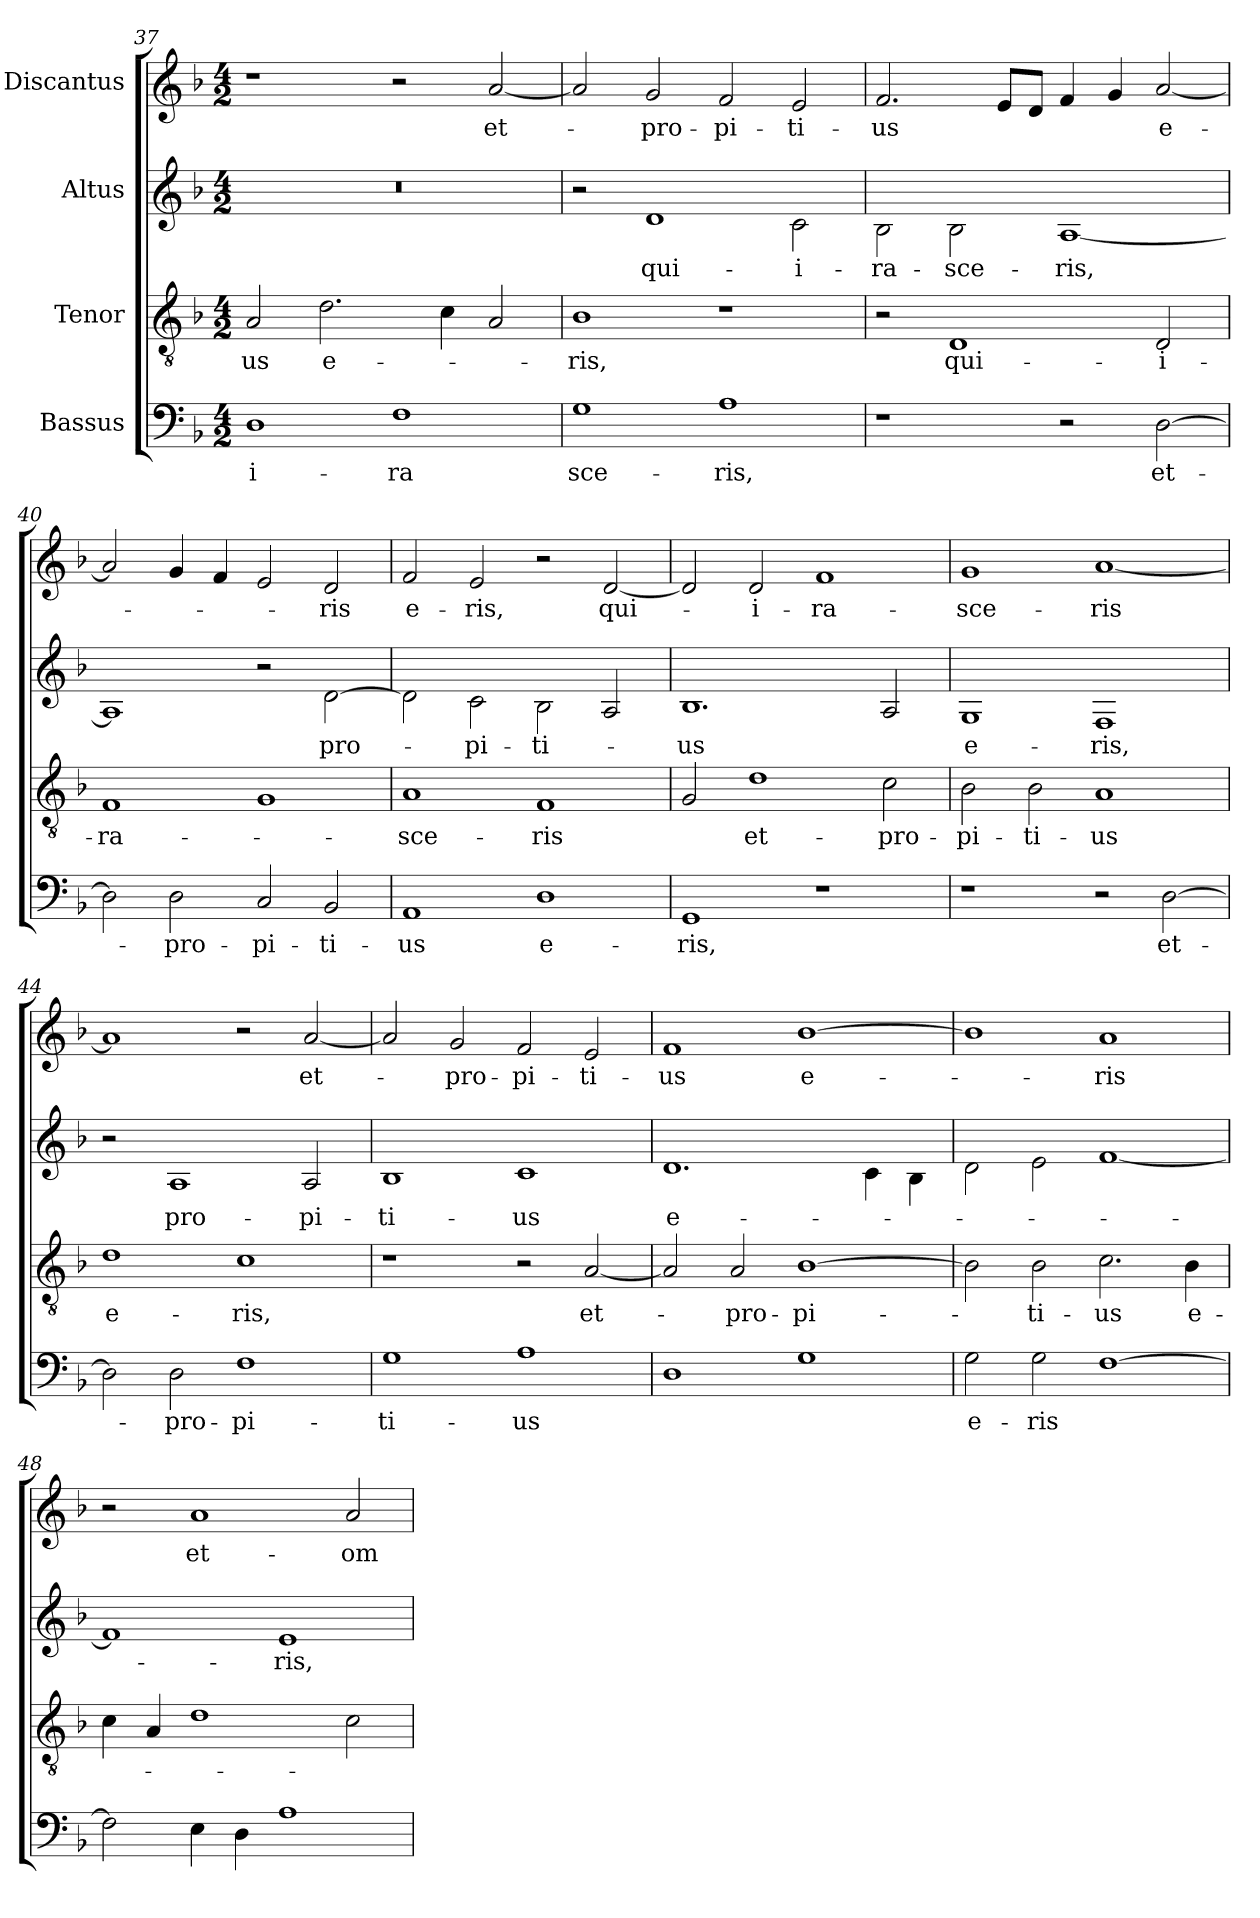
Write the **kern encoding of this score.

**kern	**text	**kern	**text	**kern	**text	**kern	**text
*part4	*part4	*part3	*part3	*part2	*part2	*part1	*part1
*staff4	*staff4	*staff3	*staff3	*staff2	*staff2	*staff1	*staff1
*I"Bassus	*	*I"Tenor	*	*I"Altus	*	*I"Discantus	*
*clefF4	*	*clefGv2	*	*clefG2	*	*clefG2	*
*k[b-]	*	*k[b-]	*	*k[b-]	*	*k[b-]	*
*M4/2	*	*M4/2	*	*M4/2	*	*M4/2	*
=37	=37	=37	=37	=37	=37	=37	=37
1D\	i-	2A/	-us	0r	.	1r	.
.	.	2.d\	e-	.	.	.	.
1F\	-ra	.	.	.	.	2r	.
.	.	4c\	.	.	.	.	.
.	.	2A/	.	.	.	[2a/	et-
=38	=38	=38	=38	=38	=38	=38	=38
1G\	sce-	1B-\	-ris,	2r	.	2a/]	.
.	.	.	.	1d/	qui-	2g/	pro-
1A\	-ris,	1r	.	.	.	2f/	-pi-
.	.	.	.	2c\	i-	2e/	-ti-
=39	=39	=39	=39	=39	=39	=39	=39
1r	.	2r	.	2B-\	-ra-	2.f/	-us
.	.	1D/	qui-	2B-\	-sce-	.	.
.	.	.	.	.	.	8e/L	.
.	.	.	.	.	.	8d/J	.
2r	.	.	.	[1A/	-ris,	4f/	.
.	.	.	.	.	.	4g/	.
[2D\	et-	2D/	i-	.	.	[2a/	e-
=40	=40	=40	=40	=40	=40	=40	=40
2D\]	.	1F/	-ra-	1A/]	.	2a/]	.
2D\	pro-	.	.	.	.	4g/	.
.	.	.	.	.	.	4f/	.
2C/	-pi-	1G/	.	2r	.	2e/	.
2BB-/	-ti-	.	.	[2d\	pro-	2d/	-ris
=41	=41	=41	=41	=41	=41	=41	=41
1AA/	-us	1A/	-sce-	2d\]	.	2f/	e-
.	.	.	.	2c\	-pi-	2e/	-ris,
1D\	e-	1F/	-ris	2B-\	-ti-	2r	.
.	.	.	.	2A/	.	[2d/	qui-
=42	=42	=42	=42	=42	=42	=42	=42
1GG/	-ris,	2G/	.	1.B-/	-us	2d/]	.
.	.	1d\	et-	.	.	2d/	i-
1r	.	.	.	.	.	1f/	-ra-
.	.	2c\	pro-	2A/	.	.	.
=43	=43	=43	=43	=43	=43	=43	=43
1r	.	2B-\	-pi-	1G/	e-	1g/	-sce-
.	.	2B-\	-ti-	.	.	.	.
2r	.	1A/	-us	1F/	-ris,	[1a/	-ris
[2D\	et-	.	.	.	.	.	.
=44	=44	=44	=44	=44	=44	=44	=44
2D\]	.	1d\	e-	2r	.	1a/]	.
2D\	pro-	.	.	1A/	pro-	.	.
1F\	-pi-	1c\	-ris,	.	.	2r	.
.	.	.	.	2A/	-pi-	[2a/	et-
=45	=45	=45	=45	=45	=45	=45	=45
1G\	-ti-	1r	.	1B-/	-ti-	2a/]	.
.	.	.	.	.	.	2g/	pro-
1A\	-us	2r	.	1c/	-us	2f/	-pi-
.	.	[2A/	et-	.	.	2e/	-ti-
=46	=46	=46	=46	=46	=46	=46	=46
1D\	.	2A/]	.	1.d/	e-	1f/	-us
.	.	2A/	pro-	.	.	.	.
1G\	.	[1B-\	-pi-	.	.	[1b-\	e-
.	.	.	.	4c\	.	.	.
.	.	.	.	4B-\	.	.	.
=47	=47	=47	=47	=47	=47	=47	=47
2G\	e-	2B-\]	.	2d\	.	1b-\]	.
2G\	-ris	2B-\	-ti-	2e\	.	.	.
[1F\	.	2.c\	-us	[1f/	.	1a/	-ris
.	.	4B-\	e-	.	.	.	.
=48	=48	=48	=48	=48	=48	=48	=48
2F\]	.	4c\	.	1f/]	.	2r	.
.	.	4A/	.	.	.	.	.
4E\	.	1d\	.	.	.	1a/	et-
4D\	.	.	.	.	.	.	.
1A\	.	.	.	1e/	-ris,	.	.
.	.	2c\	.	.	.	2a/	om-
=	=	=	=	=	=	=	=
*-	*-	*-	*-	*-	*-	*-	*-
